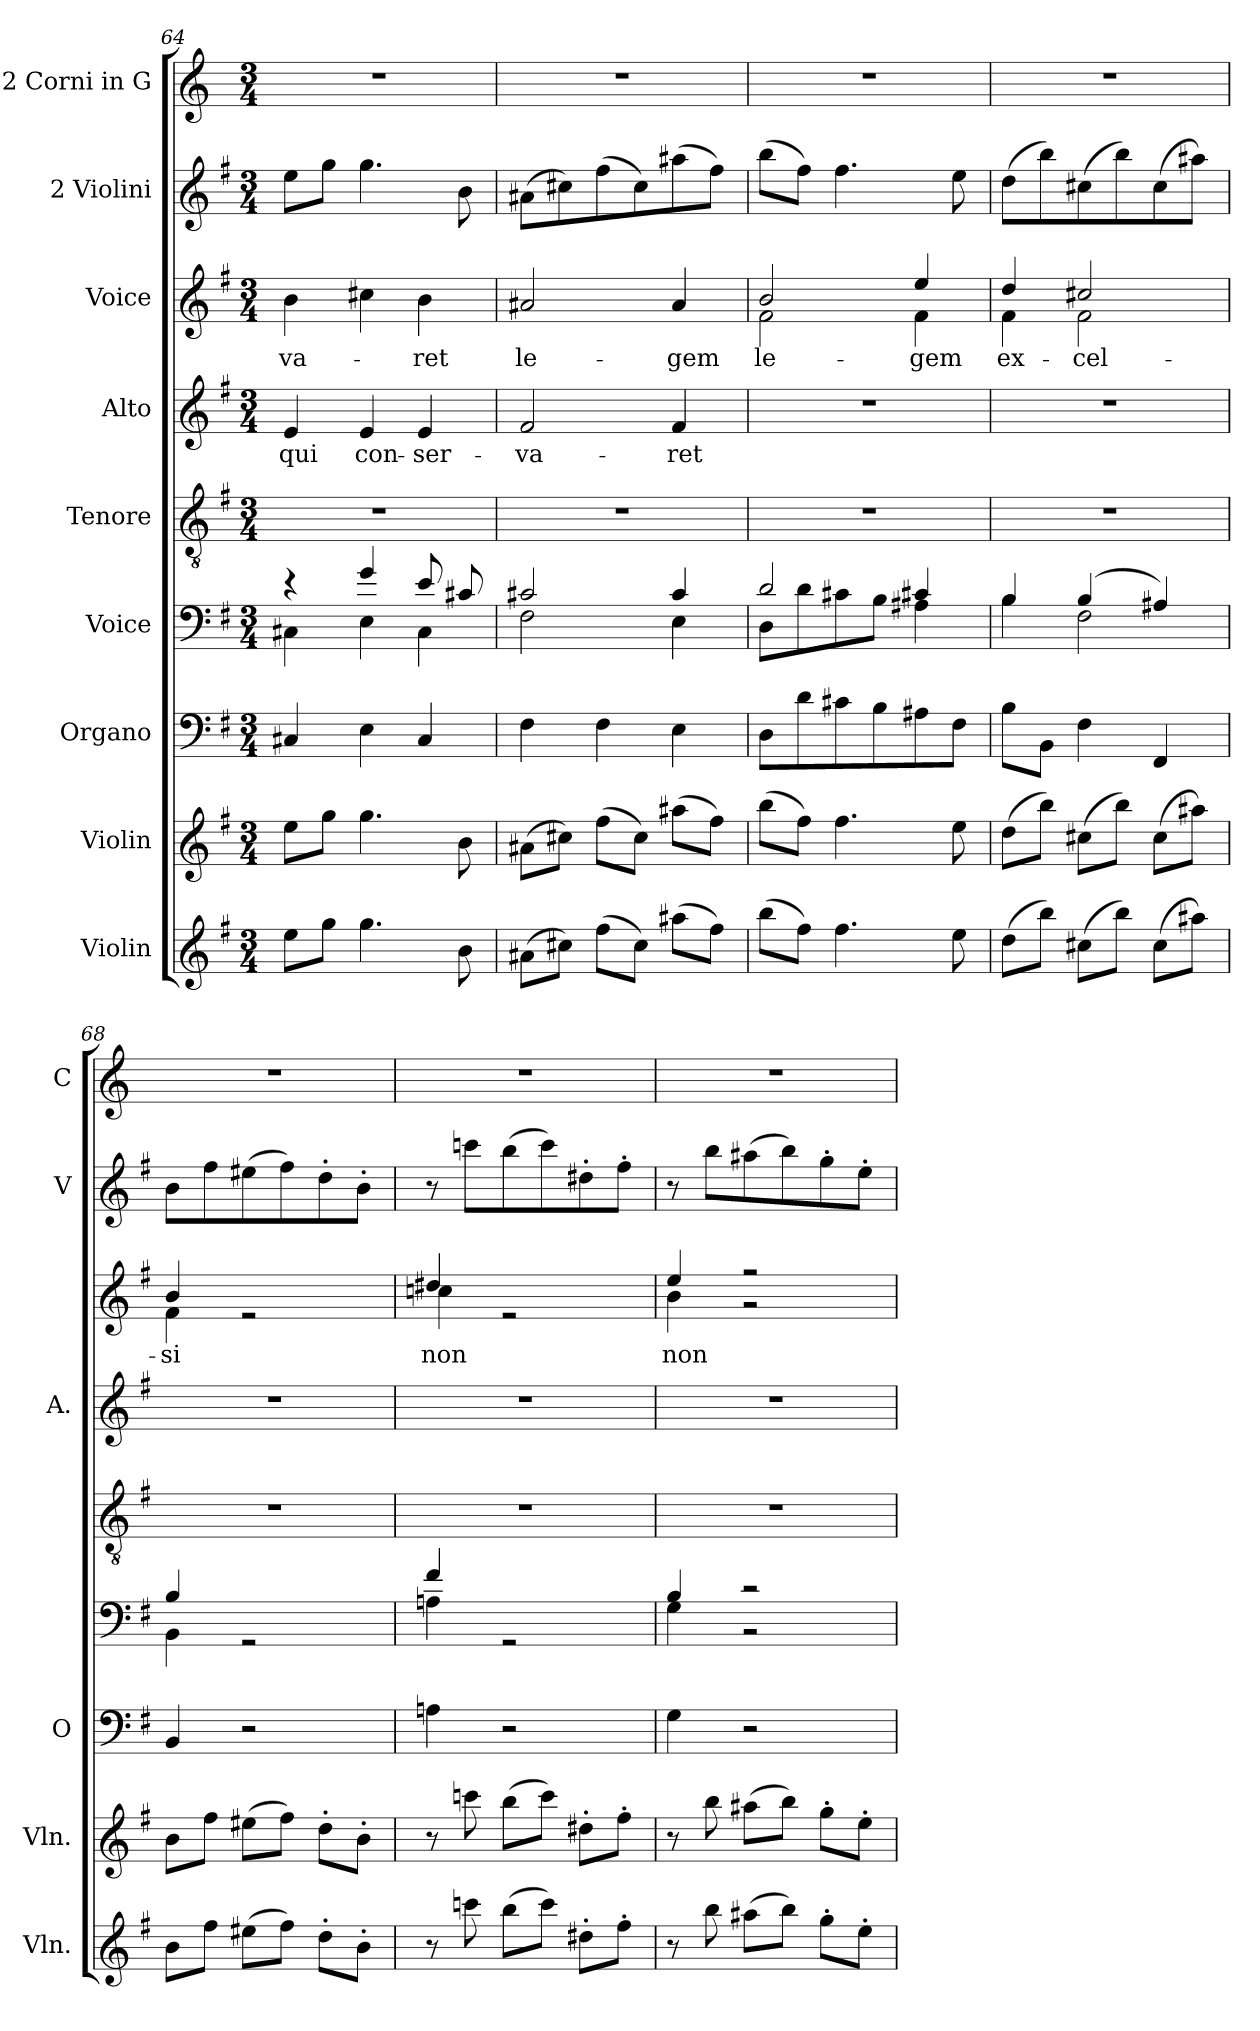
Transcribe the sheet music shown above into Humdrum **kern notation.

**kern	**kern	**kern	**kern	**kern	**kern	**text	**kern	**text	**kern	**kern
*part9	*part8	*part7	*part6	*part5	*part4	*part4	*part3	*part3	*part2	*part1
*staff9	*staff8	*staff7	*staff6	*staff5	*staff4	*staff4	*staff3	*staff3	*staff2	*staff1
*I"Violin	*I"Violin	*I"Organo	*I"Voice	*I"Tenore	*I"Alto	*	*I"Voice	*	*I"2 Violini	*I"2 Corni in G
*I'Vln.	*I'Vln.	*I'O	*	*	*I'A.	*	*	*	*I'V	*I'C
*clefG2	*clefG2	*clefF4	*clefF4	*clefGv2	*clefG2	*	*clefG2	*	*clefG2	*clefG2
*	*	*	*	*	*	*	*	*	*	*ITrd3c5
*k[f#]	*k[f#]	*k[f#]	*k[f#]	*k[f#]	*k[f#]	*	*k[f#]	*	*k[f#]	*k[f#]
*M3/4	*M3/4	*M3/4	*M3/4	*M3/4	*M3/4	*	*M3/4	*	*M3/4	*M3/4
=64	=64	=64	=64	=64	=64	=64	=64	=64	=64	=64
*	*	*	*^	*	*	*	*	*	*	*
!	!	!	!	!	!	!	!LO:LY:b	!	!LO:LY:b	!	!
8ee\L	8ee\L	4C#X/	4r	4C#X\	2.r	4e/	qui	4b\	-va-	8ee\L	2.r
8gg\J	8gg\J	.	.	.	.	.	.	.	.	8gg\J	.
!	!	!	!	!	!	!	!LO:LY:b	!	!	!	!
4.gg\	4.gg\	4E\	4g/	4E\	.	4e/	con-	4cc#X\	.	4.gg\	.
!	!	!	!	!	!	!	!LO:LY:b	!	!LO:LY:b	!	!
.	.	4C#/	8e/	4C#\	.	4e/	-ser-	4b\	-ret	.	.
8b\	8b\	.	8c#X/	.	.	.	.	.	.	8b\	.
=65	=65	=65	=65	=65	=65	=65	=65	=65	=65	=65	=65
!	!	!	!	!	!	!	!LO:LY:b	!	!LO:LY:b	!	!
(8a#X\L	(8a#X\L	4F#\	2c#X/	2F#\	2.r	2f#/	-va-	2a#X/	le-	(8a#X\L	2.r
8cc#X\J)	8cc#X\J)	.	.	.	.	.	.	.	.	8cc#X\)	.
(8ff#\L	(8ff#\L	4F#\	.	.	.	.	.	.	.	(8ff#\	.
8cc#\J)	8cc#\J)	.	.	.	.	.	.	.	.	8cc#\)	.
!	!	!	!	!	!	!	!LO:LY:b	!	!LO:LY:b	!	!
(8aa#X\L	(8aa#X\L	4E\	4c#/	4E\	.	4f#/	-ret	4a#/	-gem	(8aa#X\	.
8ff#\J)	8ff#\J)	.	.	.	.	.	.	.	.	8ff#\J)	.
!!LO:LB:g=z
=66	=66	=66	=66	=66	=66	=66	=66	=66	=66	=66	=66
!	!	!	!	!	!	!	!	!	!LO:LY:b	!	!
*	*	*	*	*	*	*	*	*^	*	*	*
(8bb\L	(8bb\L	8D\L	2d/	8D\L	2.r	2.r	.	2b/	2f#\	le-	(8bb\L	2.r
8ff#\J)	8ff#\J)	8d\	.	8d\	.	.	.	.	.	.	8ff#\J)	.
4.ff#\	4.ff#\	8c#X\	.	8c#X\	.	.	.	.	.	.	4.ff#\	.
.	.	8B\	.	8B\J	.	.	.	.	.	.	.	.
!	!	!	!	!	!	!	!	!	!	!LO:LY:b	!	!
.	.	8A#X\	4c#X/	4A#X\	.	.	.	4ee/	4f#\	-gem	.	.
8ee\	8ee\	8F#\J	.	.	.	.	.	.	.	.	8ee\	.
=67	=67	=67	=67	=67	=67	=67	=67	=67	=67	=67	=67	=67
!	!	!	!	!	!	!	!	!	!	!LO:LY:b	!	!
(8dd\L	(8dd\L	8B\L	4B/	4B\	2.r	2.r	.	4dd/	4f#\	ex-	(8dd\L	2.r
8bb\J)	8bb\J)	8BB\J	.	.	.	.	.	.	.	.	8bb\)	.
!	!	!	!	!	!	!	!	!	!	!LO:LY:b	!	!
(8cc#X\L	(8cc#X\L	4F#\	(4B/	2F#\	.	.	.	2cc#X/	2f#\	-cel-	(8cc#X\	.
8bb\J)	8bb\J)	.	.	.	.	.	.	.	.	.	8bb\)	.
(8cc#\L	(8cc#\L	4FF#/	4A#X/)	.	.	.	.	.	.	.	(8cc#\	.
8aa#X\J)	8aa#X\J)	.	.	.	.	.	.	.	.	.	8aa#X\J)	.
=68	=68	=68	=68	=68	=68	=68	=68	=68	=68	=68	=68	=68
!	!	!	!	!	!	!	!	!	!	!LO:LY:b	!	!
8b\L	8b\L	4BB/	4B/	4BB\	2.r	2.r	.	4b/	4f#\	-si	8b\L	2.r
8ff#\J	8ff#\J	.	.	.	.	.	.	.	.	.	8ff#\	.
(8ee#X\L	(8ee#X\L	2r	2rGG	2ryy	.	.	.	2re	2ryy	.	(8ee#X\	.
8ff#\J)	8ff#\J)	.	.	.	.	.	.	.	.	.	8ff#\)	.
8dd'\L	8dd'\L	.	.	.	.	.	.	.	.	.	8dd'\	.
8b'\J	8b'\J	.	.	.	.	.	.	.	.	.	8b'\J	.
=69	=69	=69	=69	=69	=69	=69	=69	=69	=69	=69	=69	=69
!	!	!	!	!	!	!	!	!	!	!LO:LY:b	!	!
8r	8r	4An\	4f#/	4An\	2.r	2.r	.	4dd#X/	4ccn\	non	8r	2.r
8cccn\	8cccn\	.	.	.	.	.	.	.	.	.	8cccn\L	.
(8bb\L	(8bb\L	2r	2rGG	2ryy	.	.	.	2re	2ryy	.	(8bb\	.
8ccc\J)	8ccc\J)	.	.	.	.	.	.	.	.	.	8ccc\)	.
8dd#X'\L	8dd#X'\L	.	.	.	.	.	.	.	.	.	8dd#X'\	.
8ff#'\J	8ff#'\J	.	.	.	.	.	.	.	.	.	8ff#'\J	.
!!LO:PB:g=z
=70	=70	=70	=70	=70	=70	=70	=70	=70	=70	=70	=70	=70
!	!	!	!	!	!	!	!	!	!	!LO:LY:b	!	!
8r	8r	4G\	4B/	4G\	2.r	2.r	.	4ee/	4b\	non	8r	2.r
8bb\	8bb\	.	.	.	.	.	.	.	.	.	8bb\L	.
(8aa#X\L	(8aa#X\L	2r	2r	2r	.	.	.	2r	2r	.	(8aa#X\	.
8bb\J)	8bb\J)	.	.	.	.	.	.	.	.	.	8bb\)	.
8gg'\L	8gg'\L	.	.	.	.	.	.	.	.	.	8gg'\	.
8ee'\J	8ee'\J	.	.	.	.	.	.	.	.	.	8ee'\J	.
*	*	*	*v	*v	*	*	*	*v	*v	*	*	*
=	=	=	=	=	=	=	=	=	=	=
*-	*-	*-	*-	*-	*-	*-	*-	*-	*-	*-
